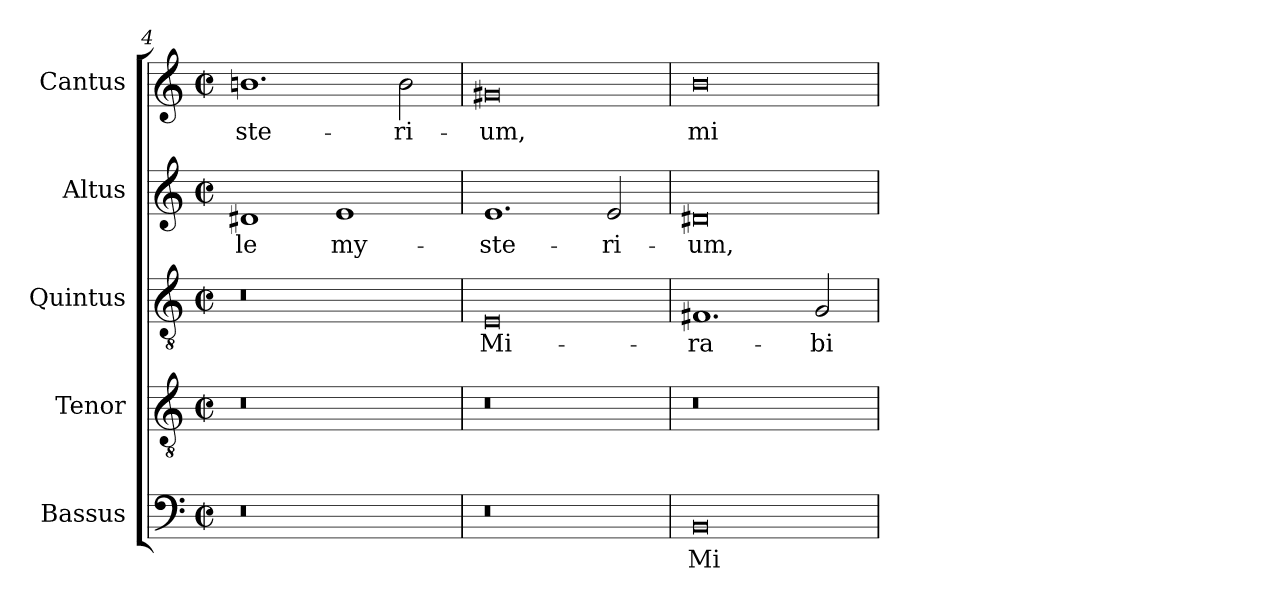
**kern	**text	**kern	**kern	**text	**kern	**text	**kern	**text
*part5	*part5	*part4	*part3	*part3	*part2	*part2	*part1	*part1
*staff5	*staff5	*staff4	*staff3	*staff3	*staff2	*staff2	*staff1	*staff1
*I"Bassus	*	*I"Tenor	*I"Quintus	*	*I"Altus	*	*I"Cantus	*
*clefF4	*	*clefGv2	*clefGv2	*	*clefG2	*	*clefG2	*
*M2/2	*	*M2/2	*M2/2	*	*M2/2	*	*M2/2	*
*met(c|)	*	*met(c|)	*met(c|)	*	*met(c|)	*	*met(c|)	*
=4	=4	=4	=4	=4	=4	=4	=4	=4
!	!	!	!	!	!	!LO:LY:b:cj	!	!LO:LY:b:cj
0r	.	0r	0r	.	1d#X	-le	1.bn	-ste-
!	!	!	!	!	!	!LO:LY:b:cj	!	!
.	.	.	.	.	1e	my-	.	.
!	!	!	!	!	!	!	!	!LO:LY:b:cj
.	.	.	.	.	.	.	2b\	-ri-
=5	=5	=5	=5	=5	=5	=5	=5	=5
!	!	!	!	!LO:LY:b:cj	!	!LO:LY:b:cj	!	!LO:LY:b:cj
0r	.	0r	0E	Mi-	1.e	-ste-	0g#X	-um,
!	!	!	!	!	!	!LO:LY:b:cj	!	!
.	.	.	.	.	2e/	-ri-	.	.
=6	=6	=6	=6	=6	=6	=6	=6	=6
!	!LO:LY:b:cj	!	!	!LO:LY:b:cj	!	!LO:LY:b:cj	!	!LO:LY:b:cj
0BB	Mi-	0r	1.F#X	-ra-	0d#X	-um,	0b	mi-
!	!	!	!	!LO:LY:b:cj	!	!	!	!
.	.	.	2G/	-bi-	.	.	.	.
=	=	=	=	=	=	=	=	=
*-	*-	*-	*-	*-	*-	*-	*-	*-
